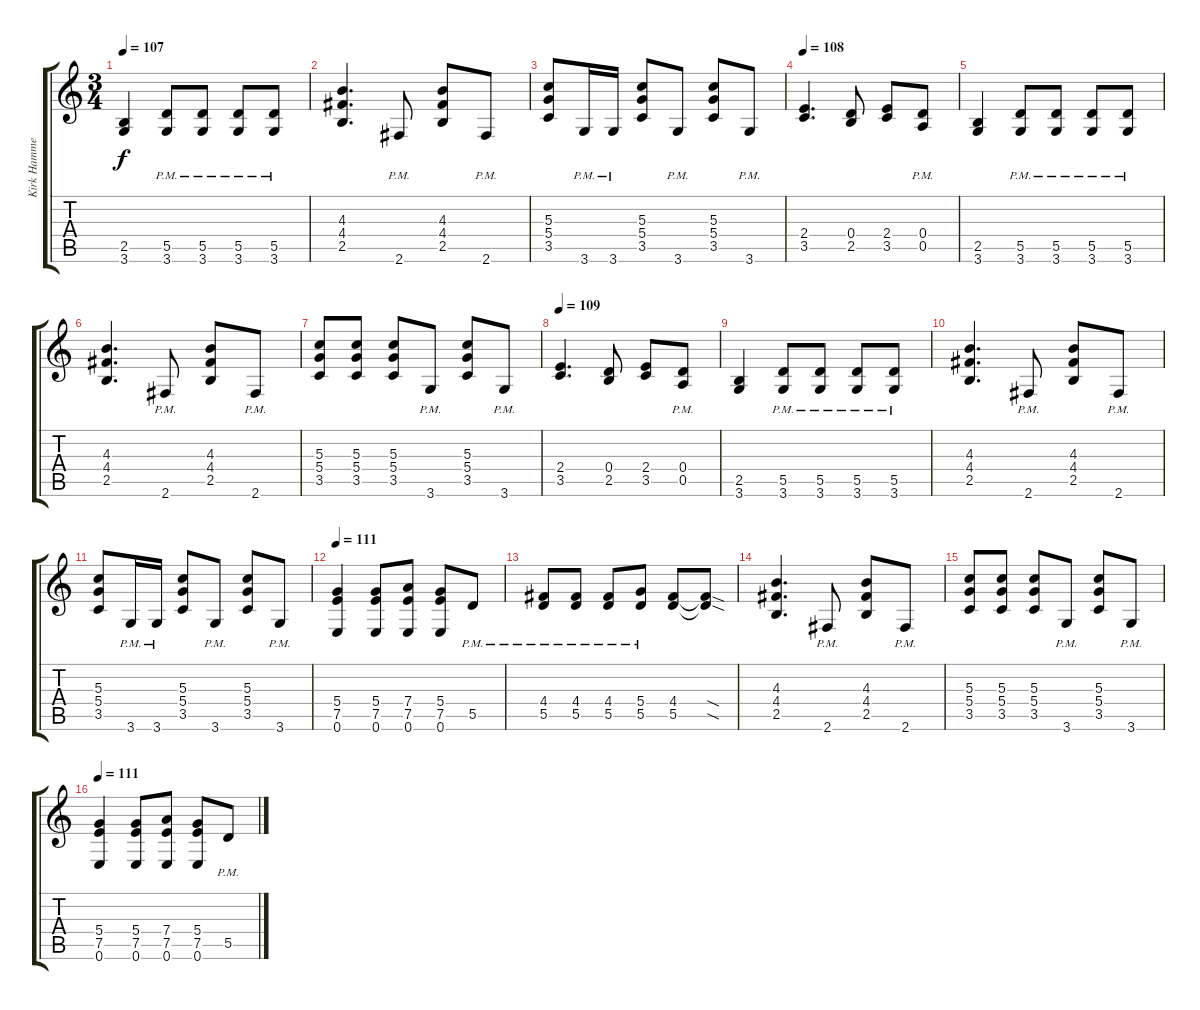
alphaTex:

\track ("Kirk Hammett (Rhythm)" "Kirk Hamme") {instrument distortionguitar}
\staff {score tabs}
\tuning (E4 B3 G3 D3 A2 E2) {hide}
\ts (3 4)
\tempo 107
\clef g2
\ks c
(2.5 3.6).4{dy f} (5.5{pm} 3.6{pm}).8 (5.5{pm} 3.6{pm}).8 (5.5{pm} 3.6{pm}).8 (5.5{pm} 3.6{pm}).8 |
(4.3 4.4 2.5).4{d} 2.6{pm}.8 (4.3 4.4 2.5).8 2.6{pm}.8 |
(5.3 5.4 3.5).8 3.6{pm}.16 3.6{pm}.16 (5.3 5.4 3.5).8 3.6{pm}.8 (5.3 5.4 3.5).8 3.6{pm}.8 |
\tempo 108
(2.4 3.5).4{d} (0.4 2.5).8 (2.4 3.5).8 (0.4{pm} 0.5{pm}).8 |
(2.5 3.6).4 (5.5{pm} 3.6{pm}).8 (5.5{pm} 3.6{pm}).8 (5.5{pm} 3.6{pm}).8 (5.5{pm} 3.6{pm}).8 |
(4.3 4.4 2.5).4{d} 2.6{pm}.8 (4.3 4.4 2.5).8 2.6{pm}.8 |
(5.3 5.4 3.5).8 (5.3 5.4 3.5).8 (5.3 5.4 3.5).8 3.6{pm}.8 (5.3 5.4 3.5).8 3.6{pm}.8 |
\tempo 109
(2.4 3.5).4{d} (0.4 2.5).8 (2.4 3.5).8 (0.4{pm} 0.5{pm}).8 |
(2.5 3.6).4 (5.5{pm} 3.6{pm}).8 (5.5{pm} 3.6{pm}).8 (5.5{pm} 3.6{pm}).8 (5.5{pm} 3.6{pm}).8 |
(4.3 4.4 2.5).4{d} 2.6{pm}.8 (4.3 4.4 2.5).8 2.6{pm}.8 |
(5.3 5.4 3.5).8 3.6{pm}.16 3.6{pm}.16 (5.3 5.4 3.5).8 3.6{pm}.8 (5.3 5.4 3.5).8 3.6{pm}.8 |
\tempo 111
(5.4 7.5 0.6).4 (5.4 7.5 0.6).8 (7.4 7.5 0.6).8 (5.4 7.5 0.6).8 5.5{pm}.8 |
(4.4{pm} 5.5{pm}).8 (4.4{pm} 5.5{pm}).8 (4.4{pm} 5.5{pm}).8 (5.4{pm} 5.5{pm}).8 (4.4 5.5).8 (4.4{sod t} 5.5{sod t}).8 |
(4.3 4.4 2.5).4{d} 2.6{pm}.8 (4.3 4.4 2.5).8 2.6{pm}.8 |
(5.3 5.4 3.5).8 (5.3 5.4 3.5).8 (5.3 5.4 3.5).8 3.6{pm}.8 (5.3 5.4 3.5).8 3.6{pm}.8 |
\tempo 111
(5.4 7.5 0.6).4 (5.4 7.5 0.6).8 (7.4 7.5 0.6).8 (5.4 7.5 0.6).8 5.5{pm}.8
